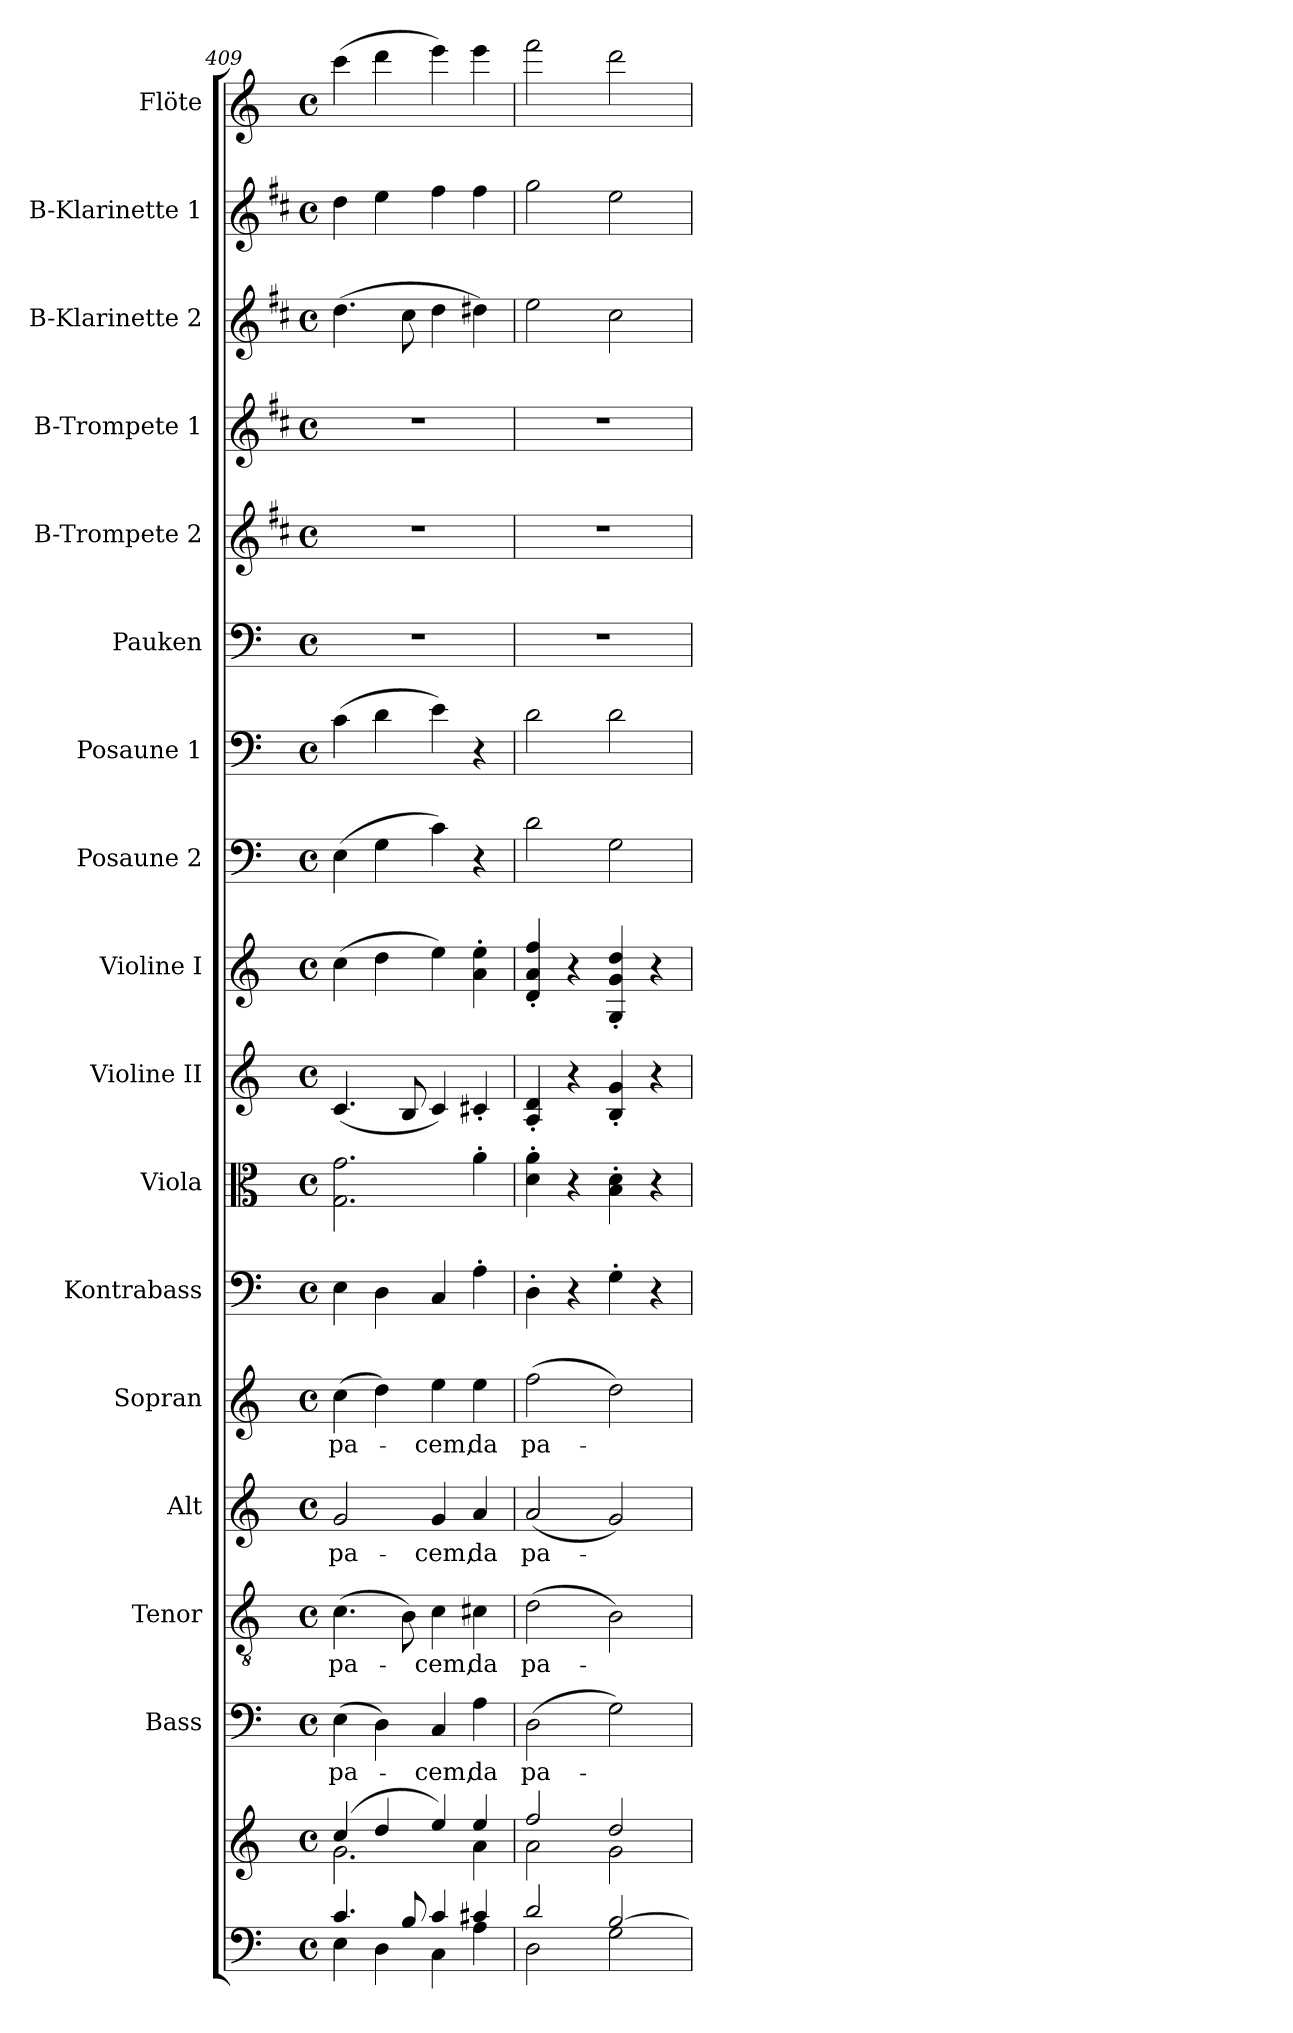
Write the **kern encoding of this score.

**kern	**kern	**kern	**text	**kern	**text	**kern	**text	**kern	**text	**kern	**kern	**kern	**kern	**kern	**kern	**kern	**kern	**kern	**kern	**kern	**kern
*part17	*part17	*part16	*part16	*part15	*part15	*part14	*part14	*part13	*part13	*part12	*part11	*part10	*part9	*part8	*part7	*part6	*part5	*part4	*part3	*part2	*part1
*staff18	*staff17	*staff16	*staff16	*staff15	*staff15	*staff14	*staff14	*staff13	*staff13	*staff12	*staff11	*staff10	*staff9	*staff8	*staff7	*staff6	*staff5	*staff4	*staff3	*staff2	*staff1
*	*	*I"Bass	*	*I"Tenor	*	*I"Alt	*	*I"Sopran	*	*I"Kontrabass	*I"Viola	*I"Violine II	*I"Violine I	*I"Posaune 2	*I"Posaune 1	*I"Pauken	*I"B-Trompete 2	*I"B-Trompete 1	*I"B-Klarinette 2	*I"B-Klarinette 1	*I"Flöte
*	*	*I'B.	*	*I'T.	*	*I'A.	*	*I'S.	*	*I'Kb.	*I'Vla.	*I'Vl. II	*I'Vl. I	*I'Pos. 2	*I'Pos. 1	*I'Pk.	*I'B Trp. 2	*I'B Trp. 1	*I'B Kl. 2	*I'B Kl. 1	*I'Fl.
*clefF4	*clefG2	*clefF4	*	*clefGv2	*	*clefG2	*	*clefG2	*	*clefF4	*clefC3	*clefG2	*clefG2	*clefF4	*clefF4	*clefF4	*clefG2	*clefG2	*clefG2	*clefG2	*clefG2
*	*	*	*	*	*	*	*	*	*	*ITrd7c12	*	*	*	*	*	*	*ITrd1c2	*ITrd1c2	*ITrd1c2	*ITrd1c2	*
*k[]	*k[]	*k[]	*	*k[]	*	*k[]	*	*k[]	*	*k[]	*k[]	*k[]	*k[]	*k[]	*k[]	*k[]	*k[]	*k[]	*k[]	*k[]	*k[]
*C:	*C:	*C:	*	*C:	*	*C:	*	*C:	*	*C:	*C:	*C:	*C:	*C:	*C:	*C:	*C:	*C:	*C:	*C:	*C:
*M4/4	*M4/4	*M4/4	*	*M4/4	*	*M4/4	*	*M4/4	*	*M4/4	*M4/4	*M4/4	*M4/4	*M4/4	*M4/4	*M4/4	*M4/4	*M4/4	*M4/4	*M4/4	*M4/4
*met(c)	*met(c)	*met(c)	*	*met(c)	*	*met(c)	*	*met(c)	*	*met(c)	*met(c)	*met(c)	*met(c)	*met(c)	*met(c)	*met(c)	*met(c)	*met(c)	*met(c)	*met(c)	*met(c)
=409	=409	=409	=409	=409	=409	=409	=409	=409	=409	=409	=409	=409	=409	=409	=409	=409	=409	=409	=409	=409	=409
*^	*^	*	*	*	*	*	*	*	*	*	*	*	*	*	*	*	*	*	*	*	*
!	!	!	!	!	!LO:LY:b	!	!LO:LY:b	!	!LO:LY:b	!	!LO:LY:b	!	!	!	!	!	!	!	!	!	!	!	!
4.c/	4E\	(4cc/	2.g\	(>4E\	pa-	(>4.c\	pa-	2g/	pa-	(>4cc\	pa-	4EE\	2.G\ 2.g\	(<4.c/	(>4cc\	(>4E\	(>4c\	1r	1r	1r	(>4.cc\	4cc\	(>4ccc\
.	4D\	4dd/	.	4D\)	.	.	.	.	.	4dd\)	.	4DD\	.	.	4dd\	4G\	4d\	.	.	.	.	4dd\	4ddd\
8B/	.	.	.	.	.	8B\)	.	.	.	.	.	.	.	8B/	.	.	.	.	.	.	8b\	.	.
!	!	!	!	!	!LO:LY:b	!	!LO:LY:b	!	!LO:LY:b	!	!LO:LY:b	!	!	!	!	!	!	!	!	!	!	!	!
4c/	4C\	4ee/)	.	4C/	-cem,	4c\	-cem,	4g/	-cem,	4ee\	-cem,	4CC/	.	4c/)	4ee\)	4c\)	4e\)	.	.	.	4cc\	4ee\	4eee\)
!	!	!	!	!	!LO:LY:b	!	!LO:LY:b	!	!LO:LY:b	!	!LO:LY:b	!	!	!	!	!	!	!	!	!	!	!	!
4c#X/	4A\	4ee/	4a\	4A\	da	4c#X\	da	4a/	da	4ee\	da	4AA'>\	4a'>\	4c#X'</	4a\'> 4ee\'>	4r	4r	.	.	.	4cc#X\)	4ee\	4eee\
=410	=410	=410	=410	=410	=410	=410	=410	=410	=410	=410	=410	=410	=410	=410	=410	=410	=410	=410	=410	=410	=410	=410	=410
!	!	!	!	!	!LO:LY:b	!	!LO:LY:b	!	!LO:LY:b	!	!LO:LY:b	!	!	!	!	!	!	!	!	!	!	!	!
2d/	2D\	2ff/	2a\	(>2D\	pa-	(>2d\	pa-	(<2a/	pa-	(>2ff\	pa-	4DD'>\	4d\'> 4a\'>	4A/'< 4d/'<	4d/'< 4a/'< 4ff/'<	2d\	2d\	1r	1r	1r	2dd\	2ff\	2fff\
.	.	.	.	.	.	.	.	.	.	.	.	4r	4r	4r	4r	.	.	.	.	.	.	.	.
[>2B/	2G\	2dd/	2g\	2G\)	.	2B\)	.	2g/)	.	2dd\)	.	4GG'>\	4B\'> 4d\'>	4B/'< 4g/'<	4G/'< 4g/'< 4dd/'<	2G\	2d\	.	.	.	2b\	2dd\	2ddd\
.	.	.	.	.	.	.	.	.	.	.	.	4r	4r	4r	4r	.	.	.	.	.	.	.	.
*v	*v	*	*	*	*	*	*	*	*	*	*	*	*	*	*	*	*	*	*	*	*	*	*
*	*v	*v	*	*	*	*	*	*	*	*	*	*	*	*	*	*	*	*	*	*	*	*
=	=	=	=	=	=	=	=	=	=	=	=	=	=	=	=	=	=	=	=	=	=
*-	*-	*-	*-	*-	*-	*-	*-	*-	*-	*-	*-	*-	*-	*-	*-	*-	*-	*-	*-	*-	*-
